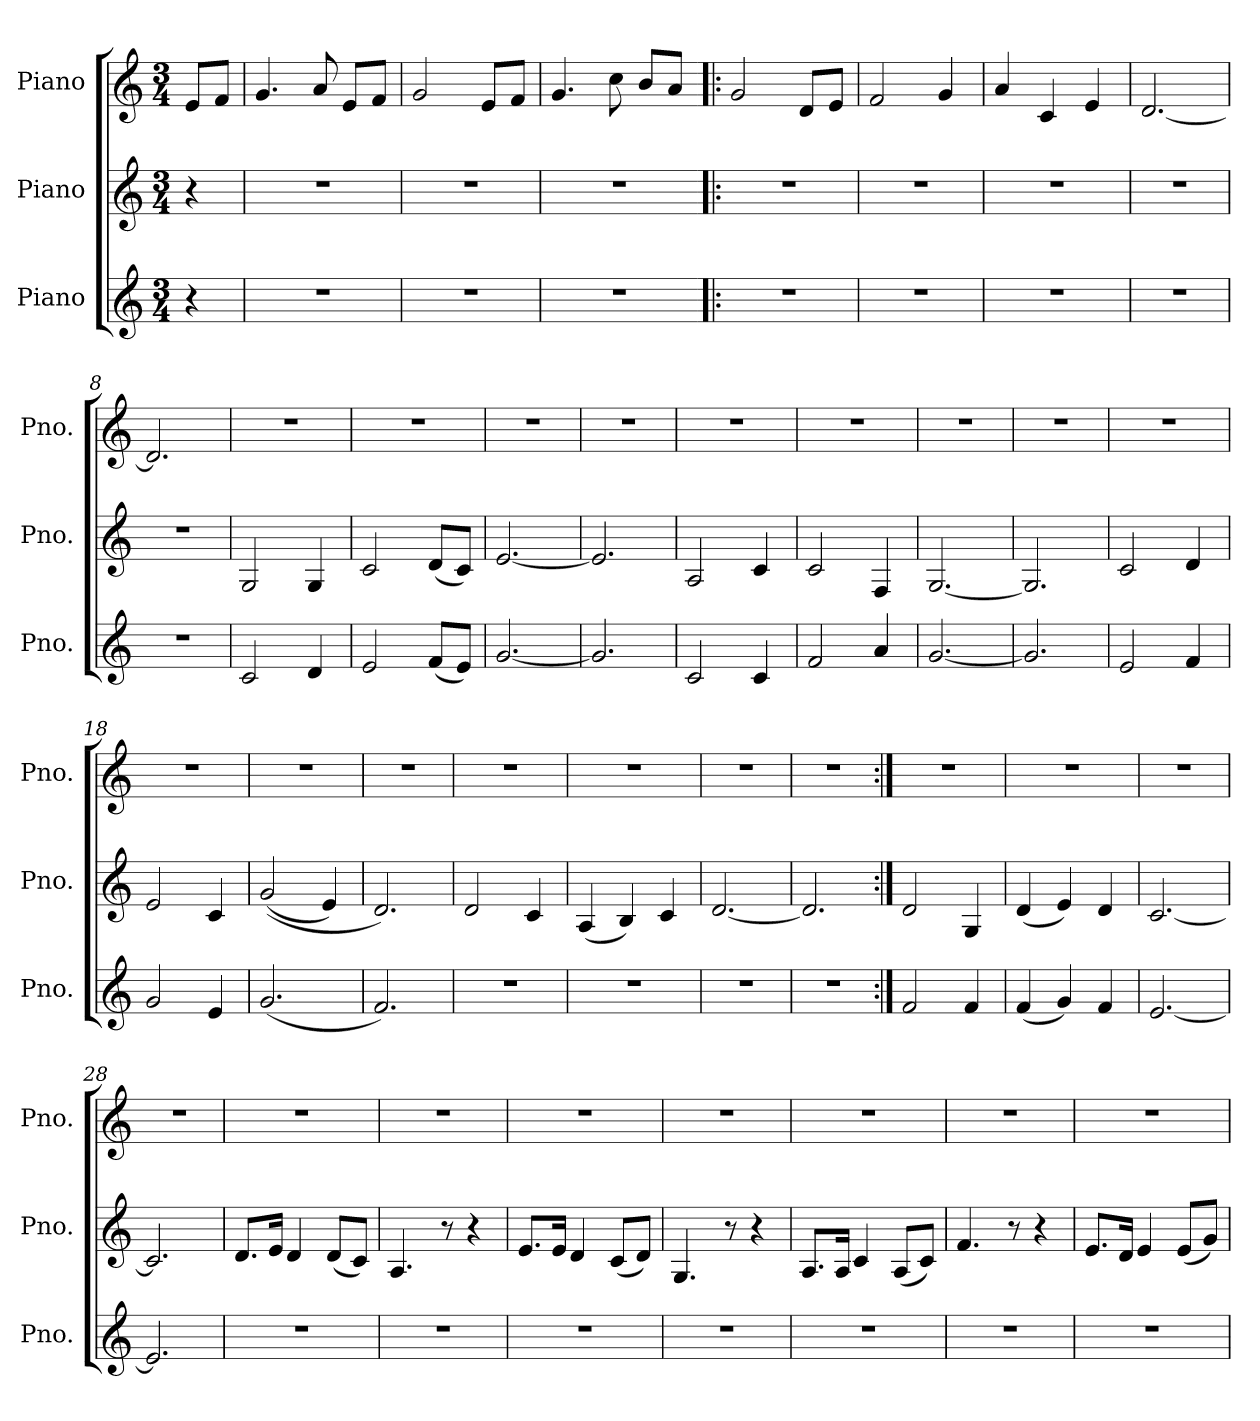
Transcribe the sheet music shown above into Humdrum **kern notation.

**kern	**kern	**kern
*part3	*part2	*part1
*staff3	*staff2	*staff1
*I"Piano	*I"Piano	*I"Piano
*I'Pno.	*I'Pno.	*I'Pno.
*clefG2	*clefG2	*clefG2
*k[]	*k[]	*k[]
*M3/4	*M3/4	*M3/4
*MM110	*MM110	*MM110
=	=	=
4r	4r	8e/L
.	.	8f/J
=1	=1	=1
2.r	2.r	4.g/
.	.	8a/
.	.	8e/L
.	.	8f/J
=2	=2	=2
2.r	2.r	2g/
.	.	8e/L
.	.	8f/J
=3	=3	=3
2.r	2.r	4.g/
.	.	8cc\
.	.	8b/L
.	.	8a/J
=4!|:	=4!|:	=4!|:
2.r	2.r	2g/
.	.	8d/L
.	.	8e/J
=5	=5	=5
2.r	2.r	2f/
.	.	4g/
=6	=6	=6
2.r	2.r	4a/
.	.	4c/
.	.	4e/
=7	=7	=7
2.r	2.r	[2.d/
=8	=8	=8
2.r	2.r	2.d/]
=9	=9	=9
2c/	2G/	2.r
4d/	4G/	.
=10	=10	=10
2e/	2c/	2.r
(<8f/L	(<8d/L	.
8e/J)	8c/J)	.
=11	=11	=11
[2.g/	[2.e/	2.r
=12	=12	=12
2.g/]	2.e/]	2.r
=13	=13	=13
2c/	2A/	2.r
4c/	4c/	.
=14	=14	=14
2f/	2c/	2.r
4a/	4F/	.
=15	=15	=15
[2.g/	[2.G/	2.r
=16	=16	=16
2.g/]	2.G/]	2.r
=17	=17	=17
2e/	2c/	2.r
4f/	4d/	.
=18	=18	=18
2g/	2e/	2.r
4e/	4c/	.
=19	=19	=19
(<2.g/	(<(<2g/	2.r
.	4e/)	.
=20	=20	=20
2.f/)	2.d/)	2.r
=21	=21	=21
2.r	2d/	2.r
.	4c/	.
=22	=22	=22
2.r	(<4A/	2.r
.	4B/)	.
.	4c/	.
=23	=23	=23
2.r	[2.d/	2.r
=24	=24	=24
2.r	2.d/]	2.r
=25:|!	=25:|!	=25:|!
2f/	2d/	2.r
4f/	4G/	.
=26	=26	=26
(<4f/	(<4d/	2.r
4g/)	4e/)	.
4f/	4d/	.
=27	=27	=27
[2.e/	[2.c/	2.r
=28	=28	=28
2.e/]	2.c/]	2.r
=29	=29	=29
2.r	8.d/L	2.r
.	16e/Jk	.
.	4d/	.
.	(<8d/L	.
.	8c/J)	.
=30	=30	=30
2.r	4.A/	2.r
.	8r	.
.	4r	.
=31	=31	=31
2.r	8.e/L	2.r
.	16e/Jk	.
.	4d/	.
.	(<8c/L	.
.	8d/J)	.
=32	=32	=32
2.r	4.G/	2.r
.	8r	.
.	4r	.
=33	=33	=33
2.r	8.A/L	2.r
.	16A/Jk	.
.	4c/	.
.	(<8A/L	.
.	8c/J)	.
=34	=34	=34
2.r	4.f/	2.r
.	8r	.
.	4r	.
=35	=35	=35
2.r	8.e/L	2.r
.	16d/Jk	.
.	4e/	.
.	(<8e/L	.
.	8g/J)	.
=	=	=
*-	*-	*-
